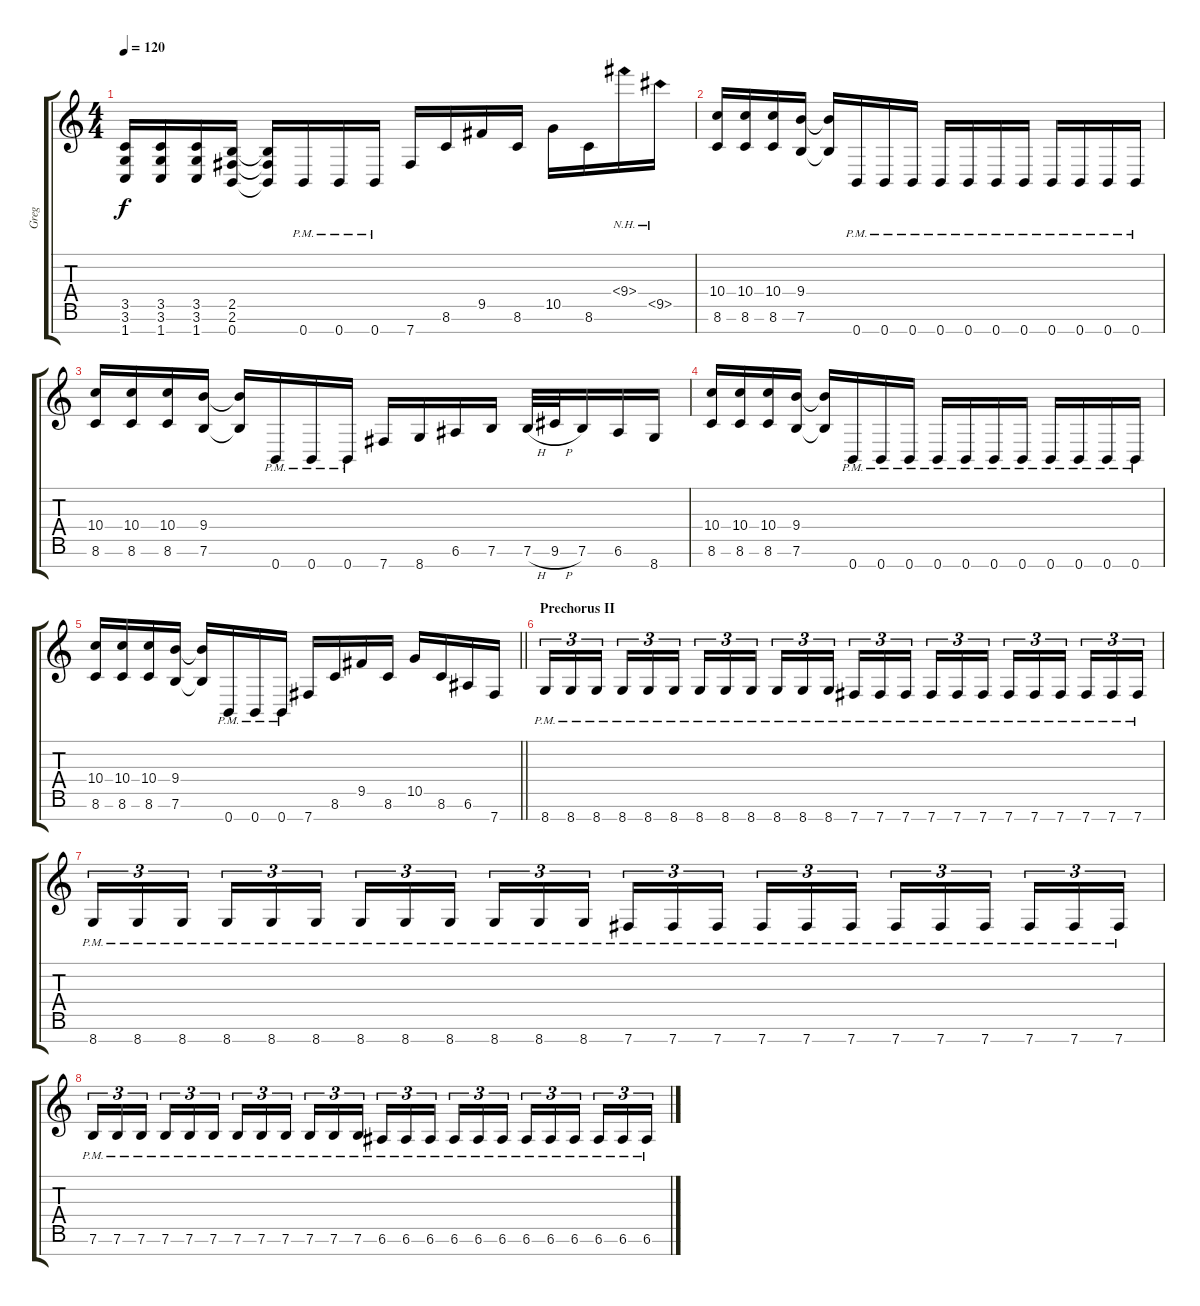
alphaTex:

\track ("Greg" "Greg") {instrument distortionguitar}
\staff {score tabs}
\tuning (E4 B3 G3 D3 A2 E2 B1) {hide}
\ts (4 4)
\tempo 120
\clef g2
\ks c
(3.5 3.6 1.7).16{dy f} (3.5 3.6 1.7).16 (3.5 3.6 1.7).16 (2.5 2.6 0.7).16 (2.5{t} 2.6{t} 0.7{t}).16 0.7{pm}.16 0.7{pm}.16 0.7{pm}.16 7.7.16 8.6.16 9.5.16 8.6.16 10.5.16 8.6.16 9.4{nh}.16 9.5{nh}.16 |
(10.4 8.6).16 (10.4 8.6).16 (10.4 8.6).16 (9.4 7.6).16 (9.4{t} 7.6{t}).16 0.7{pm}.16 0.7{pm}.16 0.7{pm}.16 0.7{pm}.16 0.7{pm}.16 0.7{pm}.16 0.7{pm}.16 0.7{pm}.16 0.7{pm}.16 0.7{pm}.16 0.7{pm}.16 |
(10.4 8.6).16 (10.4 8.6).16 (10.4 8.6).16 (9.4 7.6).16 (9.4{t} 7.6{t}).16 0.7{pm}.16 0.7{pm}.16 0.7{pm}.16 7.7.16 8.7.16 6.6.16 7.6.16 7.6{h}.32 9.6{h}.32 7.6.16 6.6.16 8.7.16 |
(10.4 8.6).16 (10.4 8.6).16 (10.4 8.6).16 (9.4 7.6).16 (9.4{t} 7.6{t}).16 0.7{pm}.16 0.7{pm}.16 0.7{pm}.16 0.7{pm}.16 0.7{pm}.16 0.7{pm}.16 0.7{pm}.16 0.7{pm}.16 0.7{pm}.16 0.7{pm}.16 0.7{pm}.16 |
\barLineRight lightlight
(10.4 8.6).16 (10.4 8.6).16 (10.4 8.6).16 (9.4 7.6).16 (9.4{t} 7.6{t}).16 0.7{pm}.16 0.7{pm}.16 0.7{pm}.16 7.7.16 8.6.16 9.5.16 8.6.16 10.5.16 8.6.16 6.6.16 7.7.16 |
\section ("" "Prechorus II")
8.7{pm}.16{tu (3 2)} 8.7{pm}.16{tu (3 2)} 8.7{pm}.16{tu (3 2) beam splitsecondary} 8.7{pm}.16{tu (3 2)} 8.7{pm}.16{tu (3 2)} 8.7{pm}.16{tu (3 2)} 8.7{pm}.16{tu (3 2)} 8.7{pm}.16{tu (3 2)} 8.7{pm}.16{tu (3 2) beam splitsecondary} 8.7{pm}.16{tu (3 2)} 8.7{pm}.16{tu (3 2)} 8.7{pm}.16{tu (3 2)} 7.7{pm}.16{tu (3 2)} 7.7{pm}.16{tu (3 2)} 7.7{pm}.16{tu (3 2) beam splitsecondary} 7.7{pm}.16{tu (3 2)} 7.7{pm}.16{tu (3 2)} 7.7{pm}.16{tu (3 2)} 7.7{pm}.16{tu (3 2)} 7.7{pm}.16{tu (3 2)} 7.7{pm}.16{tu (3 2) beam splitsecondary} 7.7{pm}.16{tu (3 2)} 7.7{pm}.16{tu (3 2)} 7.7{pm}.16{tu (3 2)} |
8.7{pm}.16{tu (3 2)} 8.7{pm}.16{tu (3 2)} 8.7{pm}.16{tu (3 2) beam splitsecondary} 8.7{pm}.16{tu (3 2)} 8.7{pm}.16{tu (3 2)} 8.7{pm}.16{tu (3 2)} 8.7{pm}.16{tu (3 2)} 8.7{pm}.16{tu (3 2)} 8.7{pm}.16{tu (3 2) beam splitsecondary} 8.7{pm}.16{tu (3 2)} 8.7{pm}.16{tu (3 2)} 8.7{pm}.16{tu (3 2)} 7.7{pm}.16{tu (3 2)} 7.7{pm}.16{tu (3 2)} 7.7{pm}.16{tu (3 2) beam splitsecondary} 7.7{pm}.16{tu (3 2)} 7.7{pm}.16{tu (3 2)} 7.7{pm}.16{tu (3 2)} 7.7{pm}.16{tu (3 2)} 7.7{pm}.16{tu (3 2)} 7.7{pm}.16{tu (3 2) beam splitsecondary} 7.7{pm}.16{tu (3 2)} 7.7{pm}.16{tu (3 2)} 7.7{pm}.16{tu (3 2)} |
7.6{pm}.16{tu (3 2)} 7.6{pm}.16{tu (3 2)} 7.6{pm}.16{tu (3 2) beam splitsecondary} 7.6{pm}.16{tu (3 2)} 7.6{pm}.16{tu (3 2)} 7.6{pm}.16{tu (3 2)} 7.6{pm}.16{tu (3 2)} 7.6{pm}.16{tu (3 2)} 7.6{pm}.16{tu (3 2) beam splitsecondary} 7.6{pm}.16{tu (3 2)} 7.6{pm}.16{tu (3 2)} 7.6{pm}.16{tu (3 2)} 6.6{pm}.16{tu (3 2)} 6.6{pm}.16{tu (3 2)} 6.6{pm}.16{tu (3 2) beam splitsecondary} 6.6{pm}.16{tu (3 2)} 6.6{pm}.16{tu (3 2)} 6.6{pm}.16{tu (3 2)} 6.6{pm}.16{tu (3 2)} 6.6{pm}.16{tu (3 2)} 6.6{pm}.16{tu (3 2) beam splitsecondary} 6.6{pm}.16{tu (3 2)} 6.6{pm}.16{tu (3 2)} 6.6{pm}.16{tu (3 2)}
